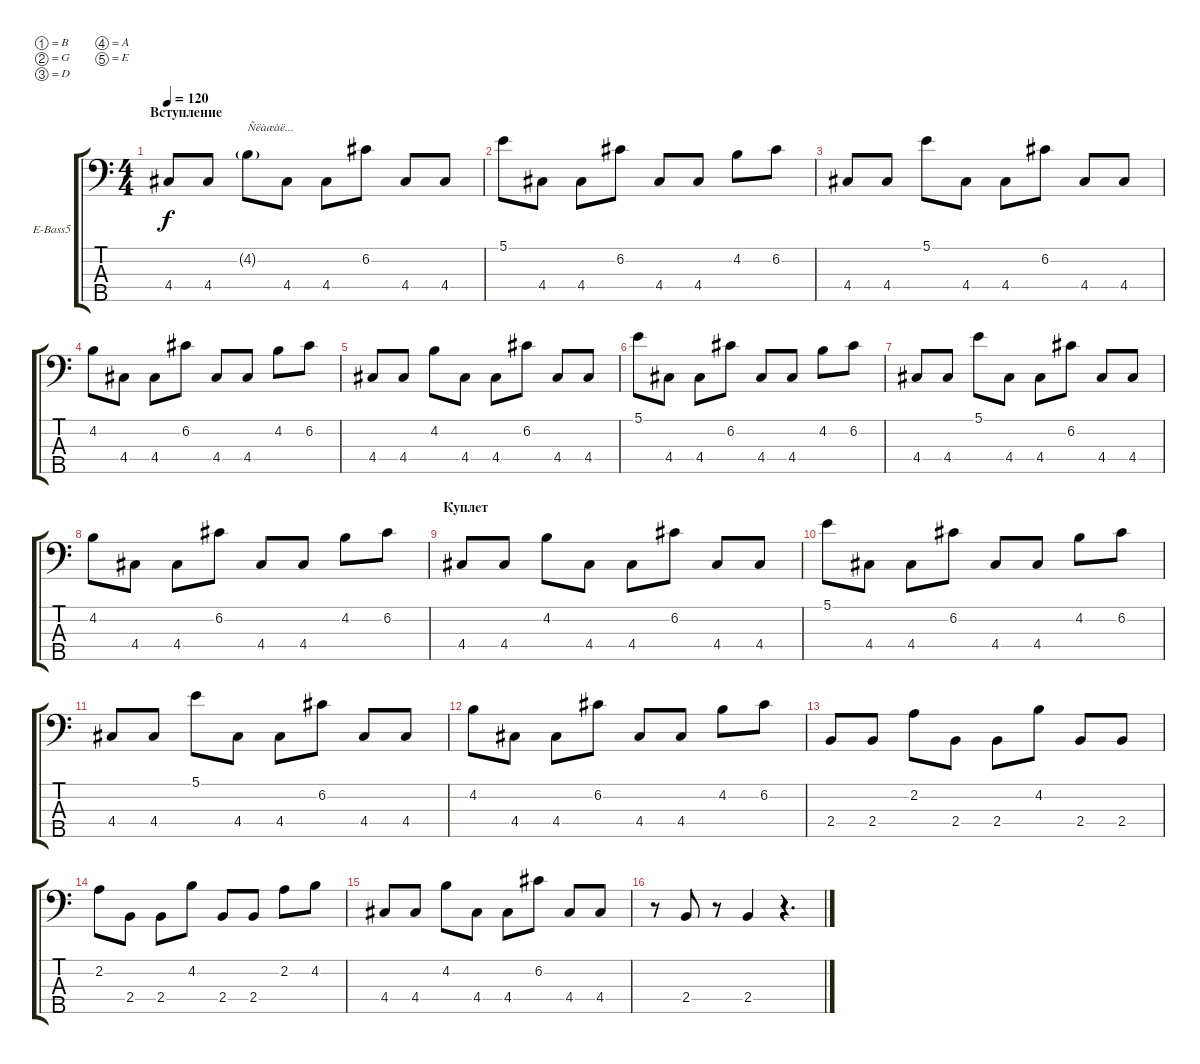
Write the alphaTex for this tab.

\bracketExtendMode groupsimilarinstruments
\firstSystemTrackNameOrientation horizontal
\otherSystemsTrackNameOrientation horizontal
\track ("bass" "E-Bass5") {instrument electricbassfinger}
\staff {score tabs}
\tuning (B2 G2 D2 A1 E1)
\ts (4 4)
\section ("" "Вступление")
\tempo 120
\clef f4
\ks c
4.4.8{dy f instrument electricbassfinger} 4.4.8 4.2{g}.8{txt "Ñëàæàë..."} 4.4.8 4.4.8 6.2.8 4.4.8 4.4.8 |
5.1.8 4.4.8 4.4.8 6.2.8 4.4.8 4.4.8 4.2.8 6.2.8 |
4.4.8 4.4.8 5.1.8 4.4.8 4.4.8 6.2.8 4.4.8 4.4.8 |
4.2.8 4.4.8 4.4.8 6.2.8 4.4.8 4.4.8 4.2.8 6.2.8 |
4.4.8 4.4.8 4.2.8 4.4.8 4.4.8 6.2.8 4.4.8 4.4.8 |
5.1.8 4.4.8 4.4.8 6.2.8 4.4.8 4.4.8 4.2.8 6.2.8 |
4.4.8 4.4.8 5.1.8 4.4.8 4.4.8 6.2.8 4.4.8 4.4.8 |
4.2.8 4.4.8 4.4.8 6.2.8 4.4.8 4.4.8 4.2.8 6.2.8 |
\section ("" "Куплет")
4.4.8 4.4.8 4.2.8 4.4.8 4.4.8 6.2.8 4.4.8 4.4.8 |
5.1.8 4.4.8 4.4.8 6.2.8 4.4.8 4.4.8 4.2.8 6.2.8 |
4.4.8 4.4.8 5.1.8 4.4.8 4.4.8 6.2.8 4.4.8 4.4.8 |
4.2.8 4.4.8 4.4.8 6.2.8 4.4.8 4.4.8 4.2.8 6.2.8 |
2.4.8 2.4.8 2.2.8 2.4.8 2.4.8 4.2.8 2.4.8 2.4.8 |
2.2.8 2.4.8 2.4.8 4.2.8 2.4.8 2.4.8 2.2.8 4.2.8 |
4.4.8 4.4.8 4.2.8 4.4.8 4.4.8 6.2.8 4.4.8 4.4.8 |
r.8 2.4.8 r.8 2.4.4 r.4{d}
